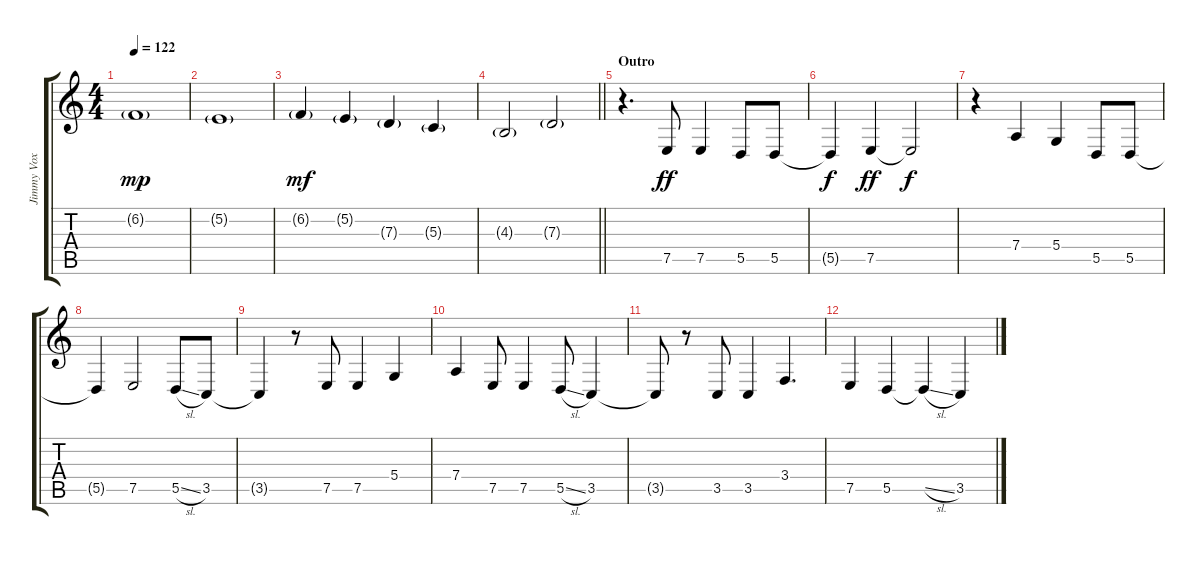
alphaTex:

\track ("Jimmy Vox" "Jimmy Vox") {instrument bassoon}
\staff {score tabs}
\tuning (E4 B3 G3 D3 A2 E2) {hide}
\ts (4 4)
\tempo 122
\clef g2
\ks c
6.2{g}.1{dy mp} |
5.2{g}.1 |
6.2{g}.4{dy mf} 5.2{g}.4 7.3{g}.4 5.3{g}.4 |
\barLineRight lightlight
4.3{g}.2 7.3{g}.2 |
\section ("" "Outro")
r.4{d} 7.5.8{dy ff} 7.5.4 5.5.8 5.5.8 |
5.5{t}.4{dy f} 7.5.4{dy ff} 7.5{t}.2{dy f} |
r.4 7.4.4 5.4.4 5.5.8 5.5.8 |
5.5{t}.4 7.5.2 5.5{sl}.8 3.5.8 |
3.5{t}.4 r.8 7.5.8 7.5.4 5.4.4 |
7.4.4 7.5.8 7.5.4 5.5{sl}.8 3.5.4 |
3.5{t}.8 r.8 3.5.8 3.5.4 3.4.4{d} |
7.5.4 5.5.4 5.5{sl t}.4 3.5.4
